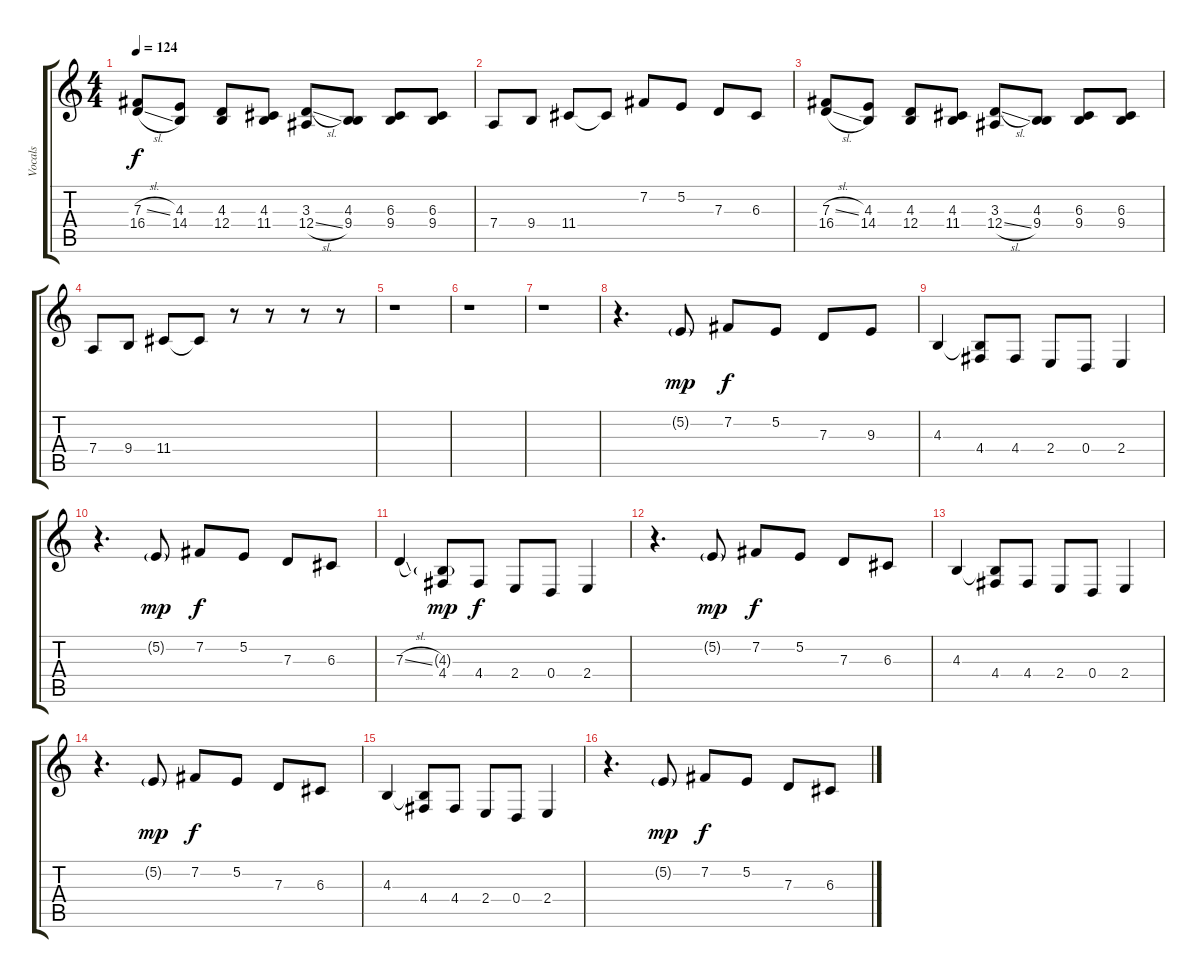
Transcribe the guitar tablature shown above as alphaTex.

\track ("Vocals" "Vocals") {instrument fiddle}
\staff {score tabs}
\tuning (E4 B3 G3 D3 A2 E2) {hide}
\ts (4 4)
\tempo 124
\clef g2
\ks c
(7.3{sl} 16.4).8{dy f} (4.3 14.4).8 (4.3 12.4).8 (4.3 11.4).8 (3.3 12.4{sl}).8 (4.3 9.4).8 (6.3 9.4).8 (6.3 9.4).8 |
7.4.8 9.4.8 11.4.8 11.4{t}.8 7.2.8 5.2.8 7.3.8 6.3.8 |
(7.3{sl} 16.4).8 (4.3 14.4).8 (4.3 12.4).8 (4.3 11.4).8 (3.3 12.4{sl}).8 (4.3 9.4).8 (6.3 9.4).8 (6.3 9.4).8 |
7.4.8 9.4.8 11.4.8 11.4{t}.8 r.8 r.8 r.8 r.8 |
r.1 |
r.1 |
r.1 |
r.4{d} 5.2{g}.8{dy mp} 7.2.8{dy f} 5.2.8 7.3.8 9.3.8 |
4.3.4 (4.3{t} 4.4).8 4.4.8 2.4.8 0.4.8 2.4.4 |
r.4{d} 5.2{g}.8{dy mp} 7.2.8{dy f} 5.2.8 7.3.8 6.3.8 |
7.3{sl}.4 (4.3{g} 4.4).8{dy mp} 4.4.8{dy f} 2.4.8 0.4.8 2.4.4 |
r.4{d} 5.2{g}.8{dy mp} 7.2.8{dy f} 5.2.8 7.3.8 6.3.8 |
4.3.4 (4.3{t} 4.4).8 4.4.8 2.4.8 0.4.8 2.4.4 |
r.4{d} 5.2{g}.8{dy mp} 7.2.8{dy f} 5.2.8 7.3.8 6.3.8 |
4.3.4 (4.3{t} 4.4).8 4.4.8 2.4.8 0.4.8 2.4.4 |
r.4{d} 5.2{g}.8{dy mp} 7.2.8{dy f} 5.2.8 7.3.8 6.3.8
